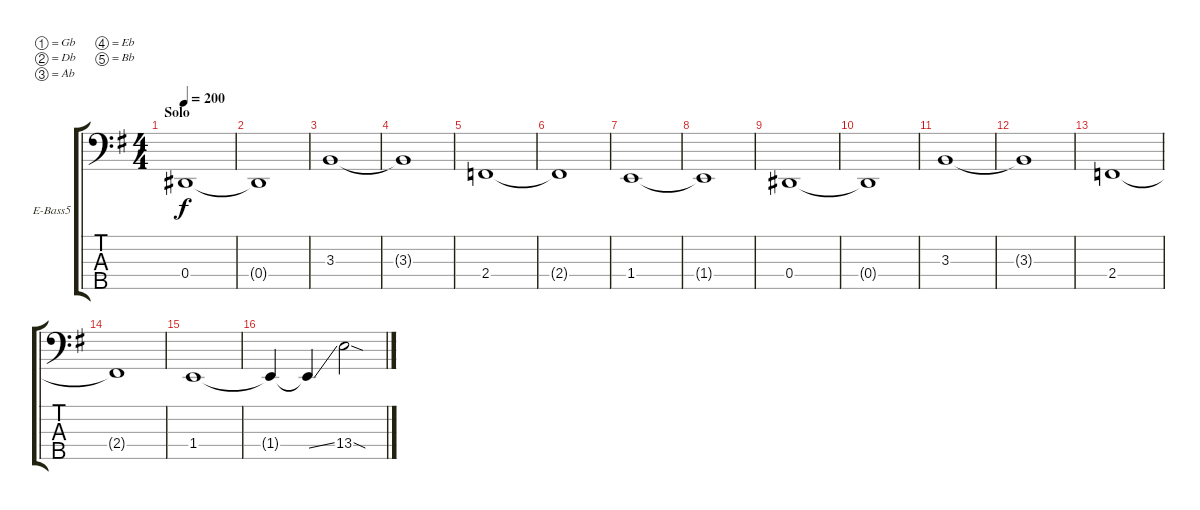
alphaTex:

\bracketExtendMode groupsimilarinstruments
\firstSystemTrackNameOrientation horizontal
\otherSystemsTrackNameOrientation horizontal
\track ("Bass Guitar" "E-Bass5") {instrument electricbassfinger}
\staff {score tabs}
\tuning (Gb2 Db2 Ab1 Eb1 Bb0)
\ts (4 4)
\section ("" "Solo")
\tempo 200
\clef f4
\ks g
0.4.1{dy f} |
0.4{t}.1 |
3.3.1 |
3.3{t}.1 |
2.4.1 |
2.4{t}.1 |
1.4.1 |
1.4{t}.1 |
0.4.1 |
0.4{t}.1 |
3.3.1 |
3.3{t}.1 |
2.4.1 |
2.4{t}.1 |
1.4.1 |
1.4{t}.4 1.4{ss t}.4 13.4{sod}.2
